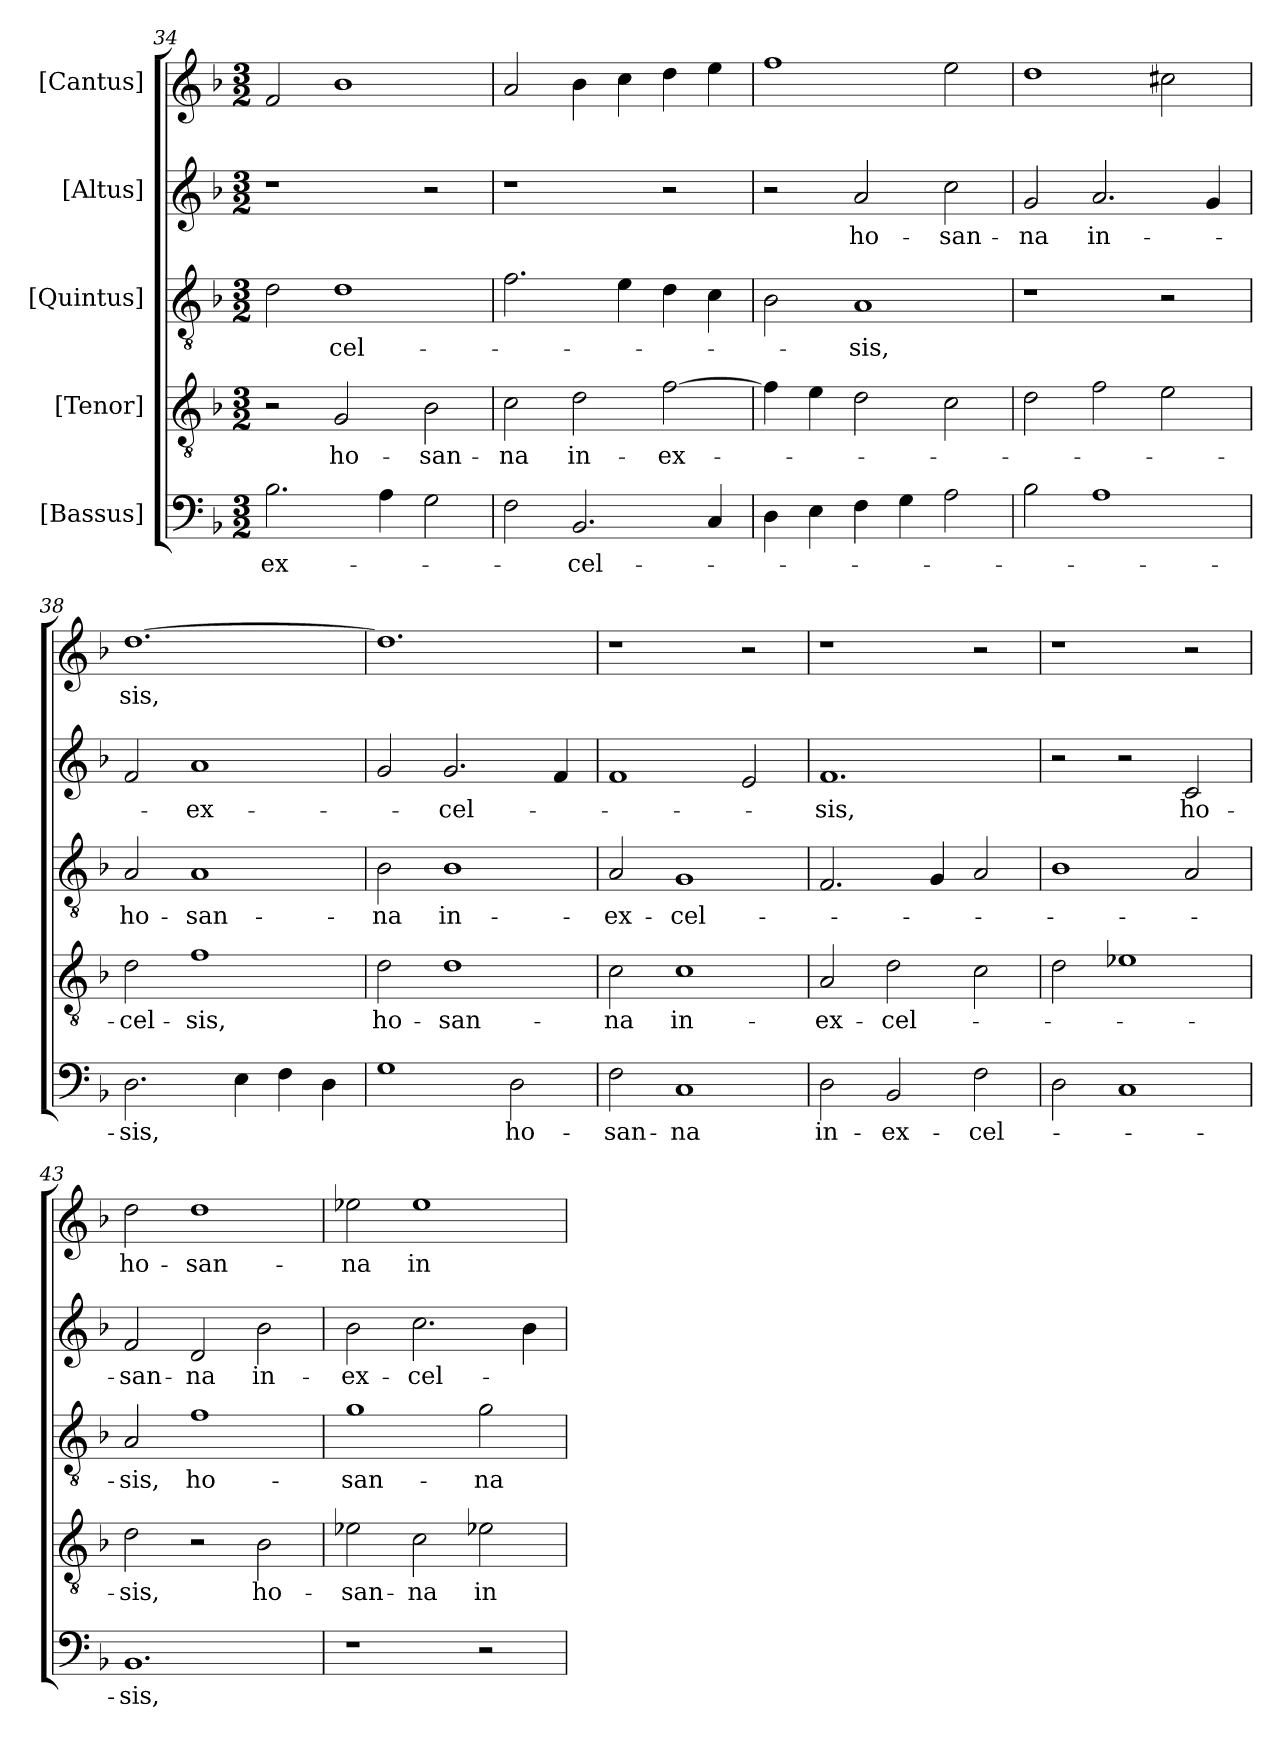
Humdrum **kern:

**kern	**text	**kern	**text	**kern	**text	**kern	**text	**kern	**text
*part5	*part5	*part4	*part4	*part3	*part3	*part2	*part2	*part1	*part1
*staff5	*staff5	*staff4	*staff4	*staff3	*staff3	*staff2	*staff2	*staff1	*staff1
*I"[Bassus]	*	*I"[Tenor]	*	*I"[Quintus]	*	*I"[Altus]	*	*I"[Cantus]	*
*clefF4	*	*clefGv2	*	*clefGv2	*	*clefG2	*	*clefG2	*
*k[b-]	*	*k[b-]	*	*k[b-]	*	*k[b-]	*	*k[b-]	*
*M3/2	*	*M3/2	*	*M3/2	*	*M3/2	*	*M3/2	*
=34	=34	=34	=34	=34	=34	=34	=34	=34	=34
2.B-\	ex-	2r	.	2d\	.	1r	.	2f/	.
.	.	2G/	ho-	1d\	-cel-	.	.	1b-\	.
4A\	.	.	.	.	.	.	.	.	.
2G\	.	2B-\	-san-	.	.	2r	.	.	.
=35	=35	=35	=35	=35	=35	=35	=35	=35	=35
2F\	.	2c\	-na	2.f\	.	1r	.	2a/	.
2.BB-/	-cel-	2d\	in-	.	.	.	.	4b-\	.
.	.	.	.	4e\	.	.	.	4cc\	.
.	.	[2f\	ex-	4d\	.	2r	.	4dd\	.
4C/	.	.	.	4c\	.	.	.	4ee\	.
=36	=36	=36	=36	=36	=36	=36	=36	=36	=36
4D\	.	4f\]	.	2B-\	.	2r	.	1ff\	.
4E\	.	4e\	.	.	.	.	.	.	.
4F\	.	2d\	.	1A/	-sis,	2a/	ho-	.	.
4G\	.	.	.	.	.	.	.	.	.
2A\	.	2c\	.	.	.	2cc\	-san-	2ee\	.
=37	=37	=37	=37	=37	=37	=37	=37	=37	=37
2B-\	.	2d\	.	1r	.	2g/	-na	1dd\	.
1A\	.	2f\	.	.	.	2.a/	in-	.	.
.	.	2e\	.	2r	.	.	.	2cc#X\	.
.	.	.	.	.	.	4g/	.	.	.
=38	=38	=38	=38	=38	=38	=38	=38	=38	=38
2.D\	-sis,	2d\	-cel-	2A/	ho-	2f/	.	[1.dd\	-sis,
.	.	1f\	-sis,	1A/	-san-	1a/	ex-	.	.
4E\	.	.	.	.	.	.	.	.	.
4F\	.	.	.	.	.	.	.	.	.
4D\	.	.	.	.	.	.	.	.	.
=39	=39	=39	=39	=39	=39	=39	=39	=39	=39
1G\	.	2d\	ho-	2B-\	-na	2g/	.	1.dd\]	.
.	.	1d\	-san-	1B-\	in-	2.g/	-cel-	.	.
2D\	ho-	.	.	.	.	.	.	.	.
.	.	.	.	.	.	4f/	.	.	.
=40	=40	=40	=40	=40	=40	=40	=40	=40	=40
2F\	-san-	2c\	-na	2A/	ex-	1f/	.	1r	.
1C/	-na	1c\	in-	1G/	-cel-	.	.	.	.
.	.	.	.	.	.	2e/	.	2r	.
=41	=41	=41	=41	=41	=41	=41	=41	=41	=41
2D\	in-	2A/	ex-	2.F/	.	1.f/	-sis,	1r	.
2BB-/	ex-	2d\	-cel-	.	.	.	.	.	.
.	.	.	.	4G/	.	.	.	.	.
2F\	-cel-	2c\	.	2A/	.	.	.	2r	.
=42	=42	=42	=42	=42	=42	=42	=42	=42	=42
2D\	.	2d\	.	1B-\	.	2r	.	1r	.
1C/	.	1e-X\	.	.	.	2r	.	.	.
.	.	.	.	2A/	.	2c/	ho-	2r	.
=43	=43	=43	=43	=43	=43	=43	=43	=43	=43
1.BB-/	-sis,	2d\	-sis,	2A/	-sis,	2f/	-san-	2dd\	ho-
.	.	2r	.	1f\	ho-	2d/	-na	1dd\	-san-
.	.	2B-\	ho-	.	.	2b-\	in-	.	.
=44	=44	=44	=44	=44	=44	=44	=44	=44	=44
1r	.	2e-X\	-san-	1g\	-san-	2b-\	ex-	2ee-X\	-na
.	.	2c\	-na	.	.	2.cc\	-cel-	1ee-\	in-
2r	.	2e-X\	in-	2g\	-na	.	.	.	.
.	.	.	.	.	.	4b-\	.	.	.
=	=	=	=	=	=	=	=	=	=
*-	*-	*-	*-	*-	*-	*-	*-	*-	*-
